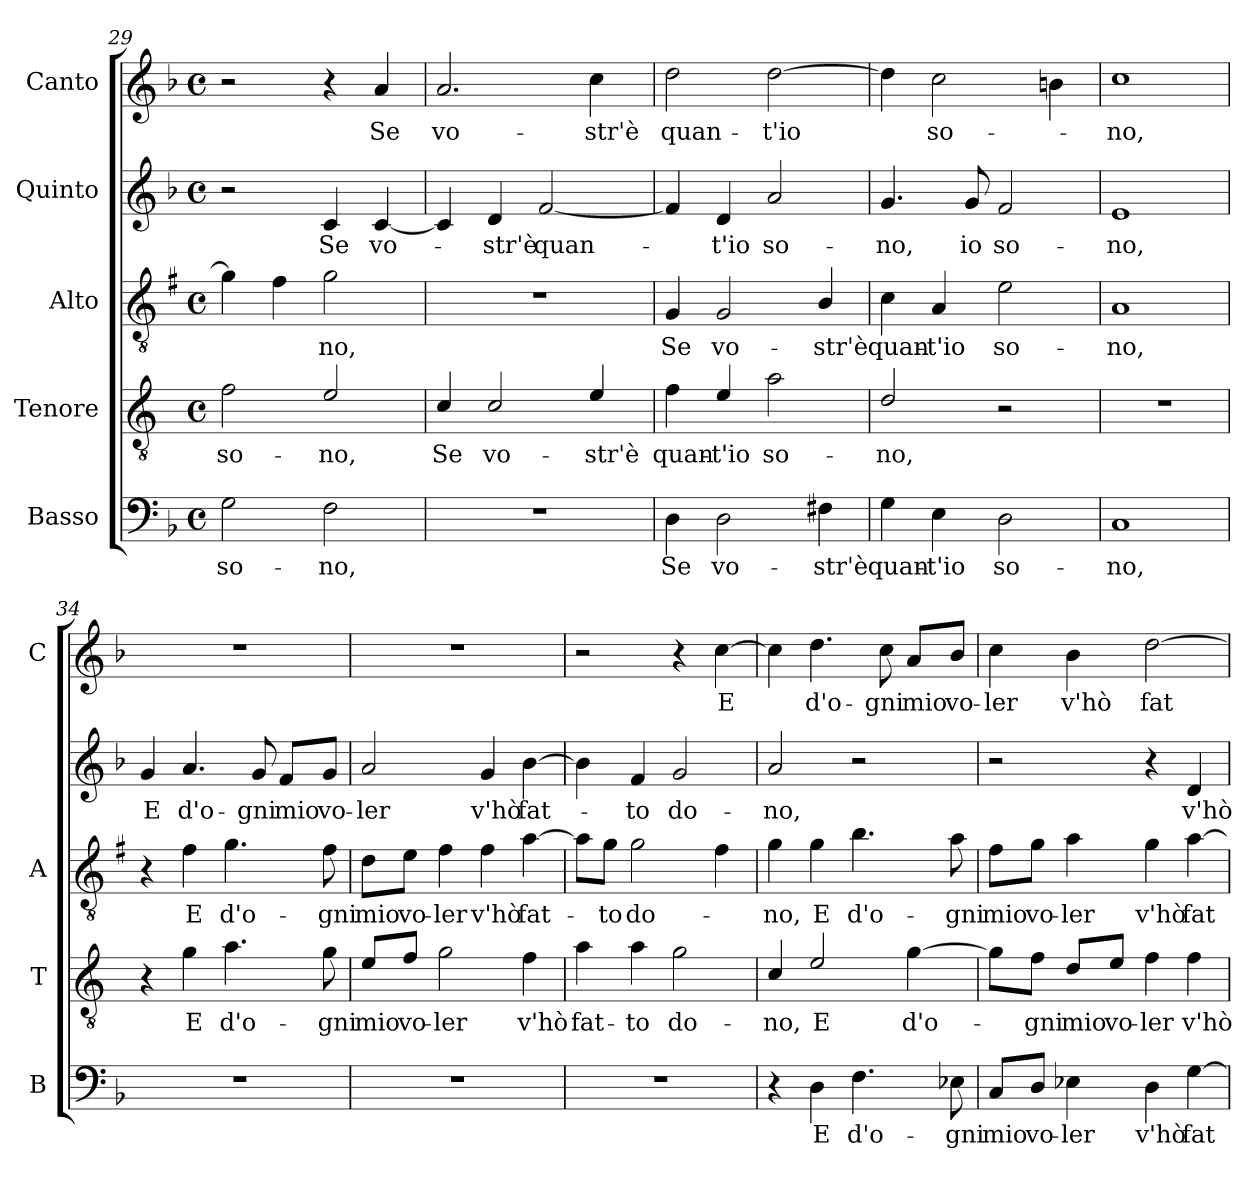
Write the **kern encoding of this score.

**kern	**text	**kern	**text	**kern	**text	**kern	**text	**kern	**text
*part5	*part5	*part4	*part4	*part3	*part3	*part2	*part2	*part1	*part1
*staff5	*staff5	*staff4	*staff4	*staff3	*staff3	*staff2	*staff2	*staff1	*staff1
*I"Basso	*	*I"Tenore	*	*I"Alto	*	*I"Quinto	*	*I"Canto	*
*I'B	*	*I'T	*	*I'A	*	*	*	*I'C	*
*clefF4	*	*clefGv2	*	*clefGv2	*	*clefG2	*	*clefG2	*
*	*	*ITrd4c7	*	*ITrd1c2	*	*	*	*	*
*k[b-]	*	*k[b-]	*	*k[b-]	*	*k[b-]	*	*k[b-]	*
*F:	*	*F:	*	*F:	*	*F:	*	*F:	*
*M4/4	*	*M4/4	*	*M4/4	*	*M4/4	*	*M4/4	*
*met(c)	*	*met(c)	*	*met(c)	*	*met(c)	*	*met(c)	*
=29	=29	=29	=29	=29	=29	=29	=29	=29	=29
!	!LO:LY:b	!	!LO:LY:b	!	!	!	!	!	!
2G\	so-	2B-\	so-	4f\]	.	2r	.	2r	.
.	.	.	.	4e\	.	.	.	.	.
!	!LO:LY:b	!	!LO:LY:b	!	!LO:LY:b	!	!LO:LY:b	!	!
2F\	-no,	2A/	-no,	2f\	-no,	4c/	Se	4r	.
!	!	!	!	!	!	!	!LO:LY:b	!	!LO:LY:b
.	.	.	.	.	.	[4c/	vo-	4a/	Se
=30	=30	=30	=30	=30	=30	=30	=30	=30	=30
!	!	!	!LO:LY:b	!	!	!	!	!	!LO:LY:b
1r	.	4F/	Se	1r	.	4c/]	.	2.a/	vo-
!	!	!	!LO:LY:b	!	!	!	!LO:LY:b	!	!
.	.	2F/	vo-	.	.	4d/	-str'è	.	.
!	!	!	!	!	!	!	!LO:LY:b	!	!
.	.	.	.	.	.	[2f/	quan-	.	.
!	!	!	!LO:LY:b	!	!	!	!	!	!LO:LY:b
.	.	4A/	-str'è	.	.	.	.	4cc\	-str'è
=31	=31	=31	=31	=31	=31	=31	=31	=31	=31
!	!LO:LY:b	!	!LO:LY:b	!	!LO:LY:b	!	!	!	!LO:LY:b
4D\	Se	4B-\	quan-	4F/	Se	4f/]	.	2dd\	quan-
!	!LO:LY:b	!	!LO:LY:b	!	!LO:LY:b	!	!LO:LY:b	!	!
2D\	vo-	4A/	-t'io	2F/	vo-	4d/	-t'io	.	.
!	!	!	!LO:LY:b	!	!	!	!LO:LY:b	!	!LO:LY:b
.	.	2d\	so-	.	.	2a/	so-	[2dd\	-t'io
!	!LO:LY:b	!	!	!	!LO:LY:b	!	!	!	!
4F#X\	-str'è	.	.	4A/	-str'è	.	.	.	.
=32	=32	=32	=32	=32	=32	=32	=32	=32	=32
!	!LO:LY:b	!	!LO:LY:b	!	!LO:LY:b	!	!LO:LY:b	!	!
4G\	quan-	2G/	-no,	4B-\	quan-	4.g/	-no,	4dd\]	.
!	!LO:LY:b	!	!	!	!LO:LY:b	!	!	!	!LO:LY:b
4E\	-t'io	.	.	4G/	-t'io	.	.	2cc\	so-
!	!	!	!	!	!	!	!LO:LY:b	!	!
.	.	.	.	.	.	8g/	io	.	.
!	!LO:LY:b	!	!	!	!LO:LY:b	!	!LO:LY:b	!	!
2D\	so-	2r	.	2d\	so-	2f/	so-	.	.
.	.	.	.	.	.	.	.	4bn\	.
=33	=33	=33	=33	=33	=33	=33	=33	=33	=33
!	!LO:LY:b	!	!	!	!LO:LY:b	!	!LO:LY:b	!	!LO:LY:b
1C	-no,	1r	.	1G	-no,	1e	-no,	1cc	-no,
=34	=34	=34	=34	=34	=34	=34	=34	=34	=34
!	!	!	!	!	!	!	!LO:LY:b	!	!
1r	.	4r	.	4r	.	4g/	E	1r	.
!	!	!	!LO:LY:b	!	!LO:LY:b	!	!LO:LY:b	!	!
.	.	4c\	E	4e\	E	4.a/	d'o-	.	.
!	!	!	!LO:LY:b	!	!LO:LY:b	!	!	!	!
.	.	4.d\	d'o-	4.f\	d'o-	.	.	.	.
!	!	!	!	!	!	!	!LO:LY:b	!	!
.	.	.	.	.	.	8g/	-gni	.	.
!	!	!	!	!	!	!	!LO:LY:b	!	!
.	.	.	.	.	.	8f/L	mio	.	.
!	!	!	!LO:LY:b	!	!LO:LY:b	!	!LO:LY:b	!	!
.	.	8c\	-gni	8e\	-gni	8g/J	vo-	.	.
!!LO:PB:g=z
=35	=35	=35	=35	=35	=35	=35	=35	=35	=35
!	!	!	!LO:LY:b	!	!LO:LY:b	!	!LO:LY:b	!	!
1r	.	8A/L	mio	8c\L	mio	2a/	-ler	1r	.
!	!	!	!LO:LY:b	!	!LO:LY:b	!	!	!	!
.	.	8B-/J	vo-	8d\J	vo-	.	.	.	.
!	!	!	!LO:LY:b	!	!LO:LY:b	!	!	!	!
.	.	2c\	-ler	4e\	-ler	.	.	.	.
!	!	!	!	!	!LO:LY:b	!	!LO:LY:b	!	!
.	.	.	.	4e\	v'hò	4g/	v'hò	.	.
!	!	!	!LO:LY:b	!	!LO:LY:b	!	!LO:LY:b	!	!
.	.	4B-\	v'hò	[4g\	fat-	[4b-\	fat-	.	.
=36	=36	=36	=36	=36	=36	=36	=36	=36	=36
!	!	!	!LO:LY:b	!	!	!	!	!	!
1r	.	4d\	fat-	8g\L]	.	4b-\]	.	2r	.
!	!	!	!	!	!LO:LY:b	!	!	!	!
.	.	.	.	8f\J	-to	.	.	.	.
!	!	!	!LO:LY:b	!	!LO:LY:b	!	!LO:LY:b	!	!
.	.	4d\	-to	2f\	do-	4f/	-to	.	.
!	!	!	!LO:LY:b	!	!	!	!LO:LY:b	!	!
.	.	2c\	do-	.	.	2g/	do-	4r	.
!	!	!	!	!	!	!	!	!	!LO:LY:b
.	.	.	.	4e\	.	.	.	[4cc\	E
=37	=37	=37	=37	=37	=37	=37	=37	=37	=37
!	!	!	!LO:LY:b	!	!LO:LY:b	!	!LO:LY:b	!	!
4r	.	4F/	-no,	4f\	-no,	2a/	-no,	4cc\]	.
!	!LO:LY:b	!	!LO:LY:b	!	!LO:LY:b	!	!	!	!LO:LY:b
4D\	E	2A/	E	4f\	E	.	.	4.dd\	d'o-
!	!LO:LY:b	!	!	!	!LO:LY:b	!	!	!	!
4.F\	d'o-	.	.	4.a\	d'o-	2r	.	.	.
!	!	!	!	!	!	!	!	!	!LO:LY:b
.	.	.	.	.	.	.	.	8cc\	-gni
!	!	!	!LO:LY:b	!	!	!	!	!	!LO:LY:b
.	.	[4c\	d'o-	.	.	.	.	8a/L	mio
!	!LO:LY:b	!	!	!	!LO:LY:b	!	!	!	!LO:LY:b
8E-X\	-gni	.	.	8g\	-gni	.	.	8b-/J	vo-
=38	=38	=38	=38	=38	=38	=38	=38	=38	=38
!	!LO:LY:b	!	!	!	!LO:LY:b	!	!	!	!LO:LY:b
8C/L	mio	8c\L]	.	8e\L	mio	2r	.	4cc\	-ler
!	!LO:LY:b	!	!LO:LY:b	!	!LO:LY:b	!	!	!	!
8D/J	vo-	8B-\J	-gni	8f\J	vo-	.	.	.	.
!	!LO:LY:b	!	!LO:LY:b	!	!LO:LY:b	!	!	!	!LO:LY:b
4E-X\	-ler	8G/L	mio	4g\	-ler	.	.	4b-\	v'hò
!	!	!	!LO:LY:b	!	!	!	!	!	!
.	.	8A/J	vo-	.	.	.	.	.	.
!	!LO:LY:b	!	!LO:LY:b	!	!LO:LY:b	!	!	!	!LO:LY:b
4D\	v'hò	4B-\	-ler	4f\	v'hò	4r	.	[2dd\	fat-
!	!LO:LY:b	!	!LO:LY:b	!	!LO:LY:b	!	!LO:LY:b	!	!
[4G\	fat-	4B-\	v'hò	[4g\	fat-	4d/	v'hò	.	.
=	=	=	=	=	=	=	=	=	=
*-	*-	*-	*-	*-	*-	*-	*-	*-	*-
